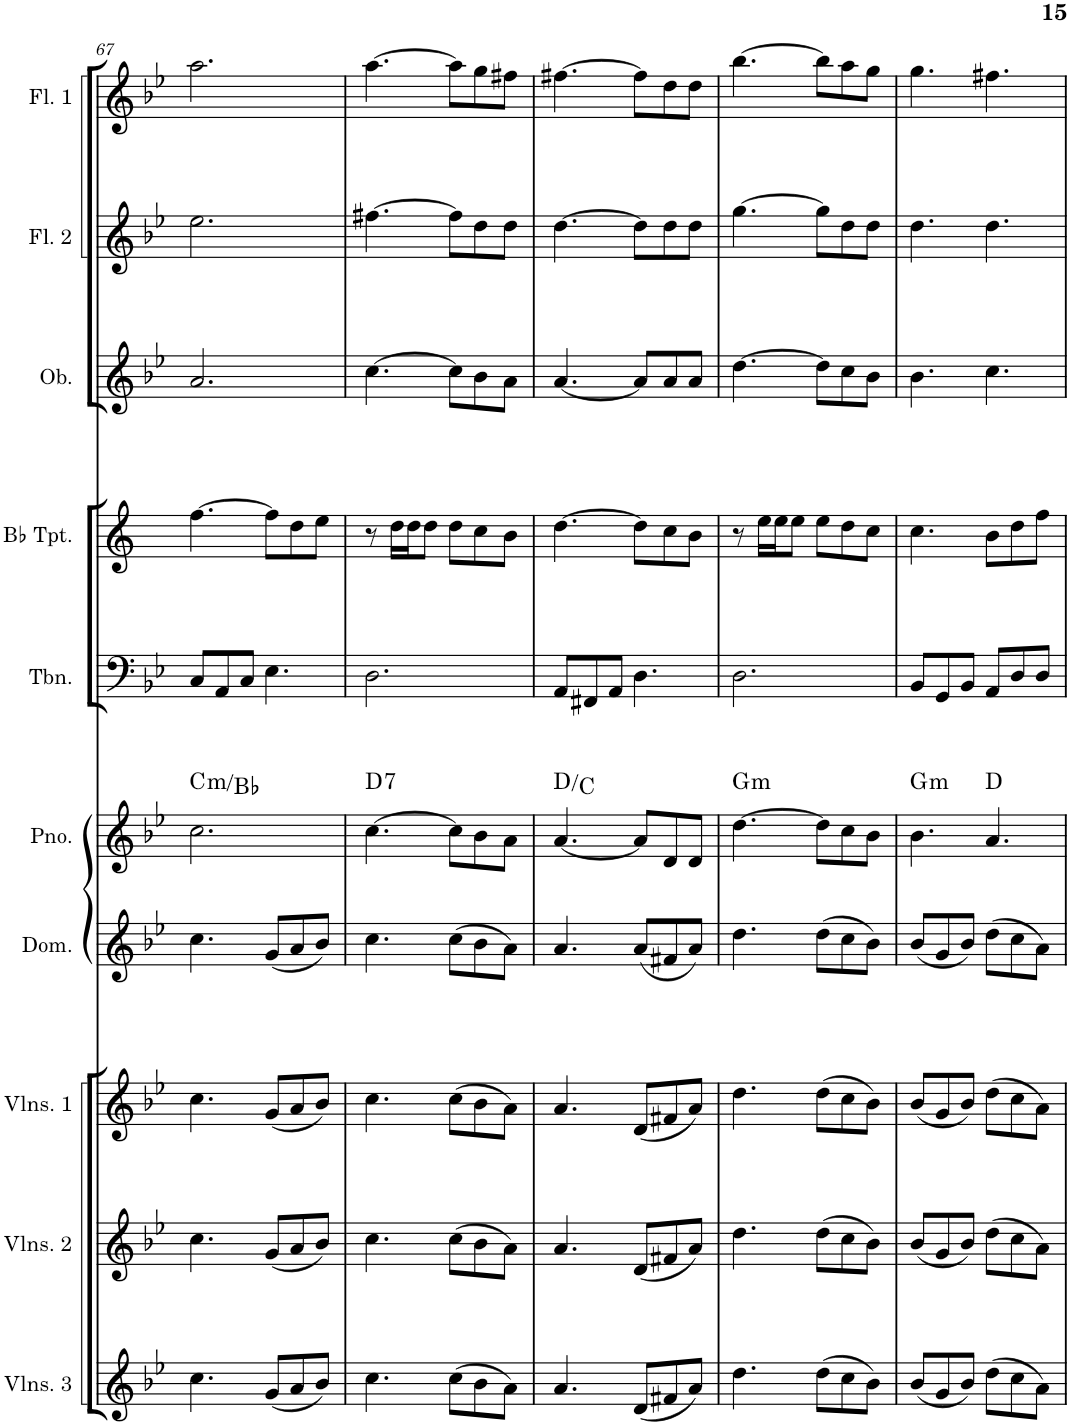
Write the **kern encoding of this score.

**kern	**kern	**kern	**kern	**kern	**harte	**kern	**kern	**kern	**kern	**kern
*part10	*part9	*part8	*part7	*part6	*part6	*part5	*part4	*part3	*part2	*part1
*staff10	*staff9	*staff8	*staff7	*staff6	*	*staff5	*staff4	*staff3	*staff2	*staff1
*I"Violins 3	*I"Violins 2	*I"Violins 1	*I"Domra	*I"Piano	*	*I"Trombone	*I"Bb Trumpet	*I"Oboe	*I"Flute 2	*I"Flute 1
*I'Vlns. 3	*I'Vlns. 2	*I'Vlns. 1	*I'Dom.	*I'Pno.	*	*I'Tbn.	*I'Bb Tpt.	*I'Ob.	*I'Fl. 2	*I'Fl. 1
!!LO:PB:g=z
*clefG2	*clefG2	*clefG2	*clefG2	*clefG2	*	*clefF4	*clefG2	*clefG2	*clefG2	*clefG2
*	*	*	*	*	*	*	*Trd1c2	*	*	*
*k[b-e-]	*k[b-e-]	*k[b-e-]	*k[b-e-]	*k[b-e-]	*	*k[b-e-]	*k[]	*k[b-e-]	*k[b-e-]	*k[b-e-]
*M6/8	*M6/8	*M6/8	*M6/8	*M6/8	*	*M6/8	*M6/8	*M6/8	*M6/8	*M6/8
=67	=67	=67	=67	=67	=67	=67	=67	=67	=67	=67
!	!	!	!	!	!LO:H:kt=m	!	!	!	!	!
4.cc\	4.cc\	4.cc\	4.cc\	2.cc\	C:min/b7	8C/L	[4.ff\	2.a/	2.ee-\	2.aa\
.	.	.	.	.	.	8AA/	.	.	.	.
.	.	.	.	.	.	8C/J	.	.	.	.
(8g/L	(8g/L	(8g/L	(8g/L	.	.	4.E-\	8ff\L]	.	.	.
8a/	8a/	8a/	8a/	.	.	.	8dd\	.	.	.
8b-/J)	8b-/J)	8b-/J)	8b-/J)	.	.	.	8ee\J	.	.	.
=68	=68	=68	=68	=68	=68	=68	=68	=68	=68	=68
!	!	!	!	!	!LO:H:kt=7	!	!	!	!	!
4.cc\	4.cc\	4.cc\	4.cc\	[4.cc\	D:7	2.D\	8r	[4.cc\	[4.ff#X\	[4.aa\
.	.	.	.	.	.	.	16dd\LL	.	.	.
.	.	.	.	.	.	.	16dd\J	.	.	.
.	.	.	.	.	.	.	8dd\J	.	.	.
(8cc\L	(8cc\L	(8cc\L	(8cc\L	8cc\L]	.	.	8dd\L	8cc\L]	8ff#\L]	8aa\L]
8b-\	8b-\	8b-\	8b-\	8b-\	.	.	8cc\	8b-\	8dd\	8gg\
8a\J)	8a\J)	8a\J)	8a\J)	8a\J	.	.	8b\J	8a\J	8dd\J	8ff#X\J
=69	=69	=69	=69	=69	=69	=69	=69	=69	=69	=69
4.a/	4.a/	4.a/	4.a/	[4.a/	D:maj/b7	8AA/L	[4.dd\	[4.a/	[4.dd\	[4.ff#X\
.	.	.	.	.	.	8FF#X/	.	.	.	.
.	.	.	.	.	.	8AA/J	.	.	.	.
(8d/L	(8d/L	(8d/L	(8a/L	8a/L]	.	4.D\	8dd\L]	8a/L]	8dd\L]	8ff#\L]
8f#X/	8f#X/	8f#X/	8f#X/	8d/	.	.	8cc\	8a/	8dd\	8dd\
8a/J)	8a/J)	8a/J)	8a/J)	8d/J	.	.	8b\J	8a/J	8dd\J	8dd\J
=70	=70	=70	=70	=70	=70	=70	=70	=70	=70	=70
!	!	!	!	!	!LO:H:kt=m	!	!	!	!	!
4.dd\	4.dd\	4.dd\	4.dd\	[4.dd\	G:min	2.D\	8r	[4.dd\	[4.gg\	[4.bb-\
.	.	.	.	.	.	.	16ee\LL	.	.	.
.	.	.	.	.	.	.	16ee\J	.	.	.
.	.	.	.	.	.	.	8ee\J	.	.	.
(8dd\L	(8dd\L	(8dd\L	(8dd\L	8dd\L]	.	.	8ee\L	8dd\L]	8gg\L]	8bb-\L]
8cc\	8cc\	8cc\	8cc\	8cc\	.	.	8dd\	8cc\	8dd\	8aa\
8b-\J)	8b-\J)	8b-\J)	8b-\J)	8b-\J	.	.	8cc\J	8b-\J	8dd\J	8gg\J
=71	=71	=71	=71	=71	=71	=71	=71	=71	=71	=71
!	!	!	!	!	!LO:H:kt=m	!	!	!	!	!
(8b-/L	(8b-/L	(8b-/L	(8b-/L	4.b-\	G:min	8BB-/L	4.cc\	4.b-\	4.dd\	4.gg\
8g/	8g/	8g/	8g/	.	.	8GG/	.	.	.	.
8b-/J)	8b-/J)	8b-/J)	8b-/J)	.	.	8BB-/J	.	.	.	.
(8dd\L	(8dd\L	(8dd\L	(8dd\L	4.a/	D:maj	8AA/L	8b\L	4.cc\	4.dd\	4.ff#X\
8cc\	8cc\	8cc\	8cc\	.	.	8D/	8dd\	.	.	.
8a\J)	8a\J)	8a\J)	8a\J)	.	.	8D/J	8ff\J	.	.	.
=	=	=	=	=	=	=	=	=	=	=
*-	*-	*-	*-	*-	*-	*-	*-	*-	*-	*-
